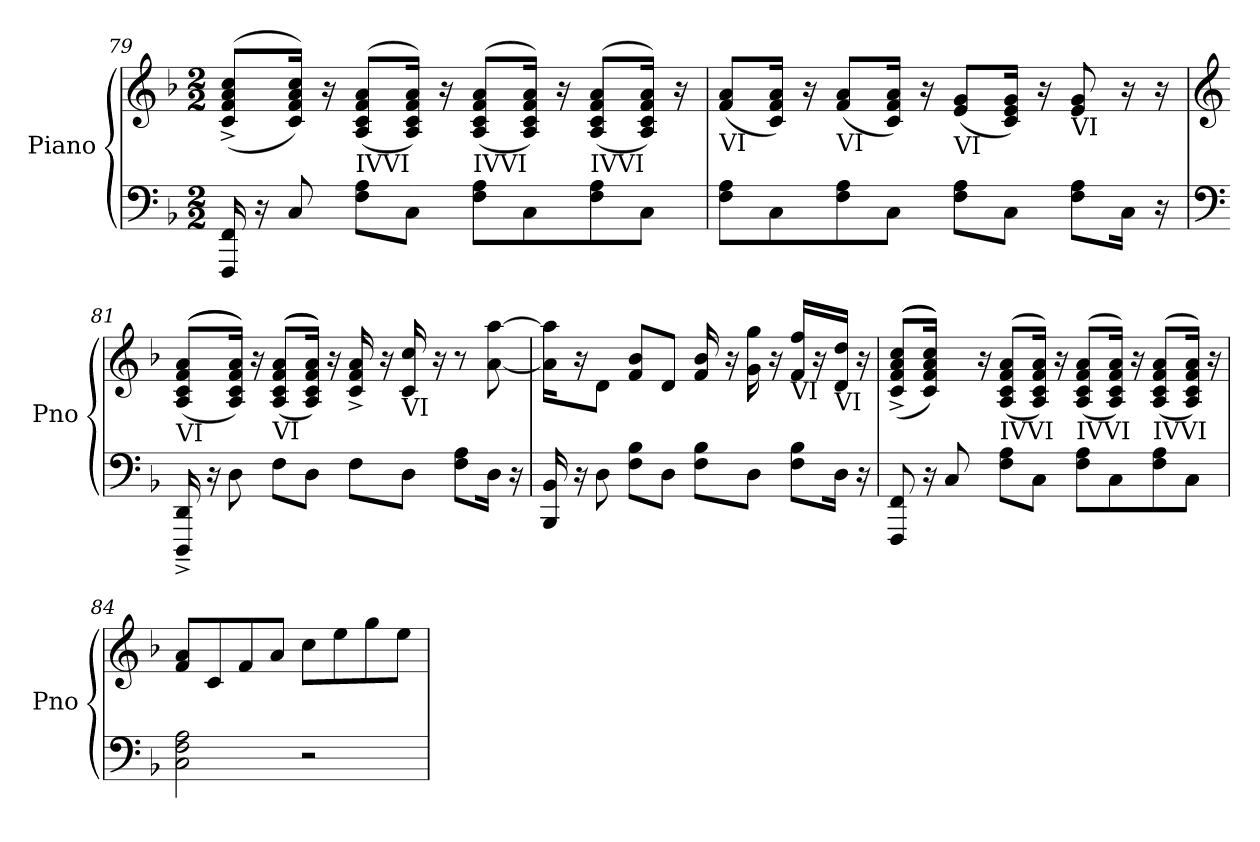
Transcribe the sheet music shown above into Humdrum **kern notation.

**kern	**kern
*part1	*part1
*staff2	*staff1
*I"Piano	*
*I'Pno	*
*clefF4	*clefG2
*k[b-]	*k[b-]
*M2/2	*M2/2
=79	=79
16FFF/ 16FF/	(>(8c/^ 8f/^ 8a/^ 8cc/^L
16r	.
8C/	16c/ 16f/ 16a/ 16cc/Jk))
.	16r
!	!LO:TX:b:t=IVVI
8F\ 8A\L	(>(8A/ 8c/ 8f/ 8a/L
8C\J	16A/ 16c/ 16f/ 16a/Jk))
.	16r
!	!LO:TX:b:t=IVVI
8F\ 8A\L	(>(8A/ 8c/ 8f/ 8a/L
8C\	16A/ 16c/ 16f/ 16a/Jk))
.	16r
!	!LO:TX:b:t=IVVI
8F\ 8A\	(>(8A/ 8c/ 8f/ 8a/L
8C\J	16A/ 16c/ 16f/ 16a/Jk))
.	16r
=80	=80
!	!LO:TX:b:t=VI
8F\ 8A\L	(>8f/ 8a/L
8C\	16c/ 16f/ 16a/Jk)
.	16r
!	!LO:TX:b:t=VI
8F\ 8A\	(>8f/ 8a/L
8C\J	16c/ 16f/ 16a/Jk)
.	16r
!	!LO:TX:b:t=VI
8F\ 8A\L	(>8e/ 8g/L
8C\J	16c/ 16e/ 16g/Jk)
.	16r
!	!LO:TX:b:t=VI
8F\ 8A\L	8e/ 8g/
16C\Jk	16r
16r	16r
!!LO:PB:g=z
=81	=81
*clefF4	*clefG2
!	!LO:TX:b:t=VI
16DDD/^~ 16DD/^~	(>((8A/ 8c/ 8f/ 8a/L
16r	.
8D\	16A/ 16c/ 16f/ 16a/Jk)))
.	16r
!	!LO:TX:b:t=VI
8F\L	(>((8A/ 8c/ 8f/ 8a/L
8D\J	16A/ 16c/ 16f/ 16a/Jk)))
.	16r
8F\L	16c/^ 16f/^ 16a/^
.	16r
!	!LO:TX:b:t=VI
8D\J	16c/ 16cc/
.	16r
8F\ 8A\L	8r
16D\Jk	[8a\ [8aa\
16r	.
=82	=82
16BBB-/ 16BB-/	16a\] 16aa\]KL
16r	16r
8D\	8d\J
8F\ 8B-\L	8f/ 8b-/L
8D\J	8d/J
8F\ 8B-\L	16f/ 16b-/
.	16r
8D\J	16g\ 16gg\
.	16r
!	!LO:TX:b:t=VI
8F\ 8B-\L	16f/ 16ff/LL
.	16r
!	!LO:TX:b:t=VI
16D\Jk	16d/ 16dd/JJ
16r	16r
!!LO:LB:g=z
=83	=83
8FFF/ 8FF/	(>((8c/^ 8f/^ 8a/^ 8cc/^L
16r	16c/ 16f/ 16a/ 16cc/Jk)))
8C/	8ryy
16ryy	16r
!	!LO:TX:b:t=IVVI
8F\ 8A\L	(>(8A/ 8c/ 8f/ 8a/L
8C\J	16A/ 16c/ 16f/ 16a/Jk))
.	16r
!	!LO:TX:b:t=IVVI
8F\ 8A\L	(>(8A/ 8c/ 8f/ 8a/L
8C\	16A/ 16c/ 16f/ 16a/Jk))
.	16r
!	!LO:TX:b:t=IVVI
8F\ 8A\	(>(8A/ 8c/ 8f/ 8a/L
8C\J	16A/ 16c/ 16f/ 16a/Jk))
.	16r
=84	=84
2C\ 2F\ 2A\	8f/ 8a/L
.	8c/
.	8f/
.	8a/J
2r	8cc\L
.	8ee\
.	8gg\
.	8ee\J
=	=
*-	*-
